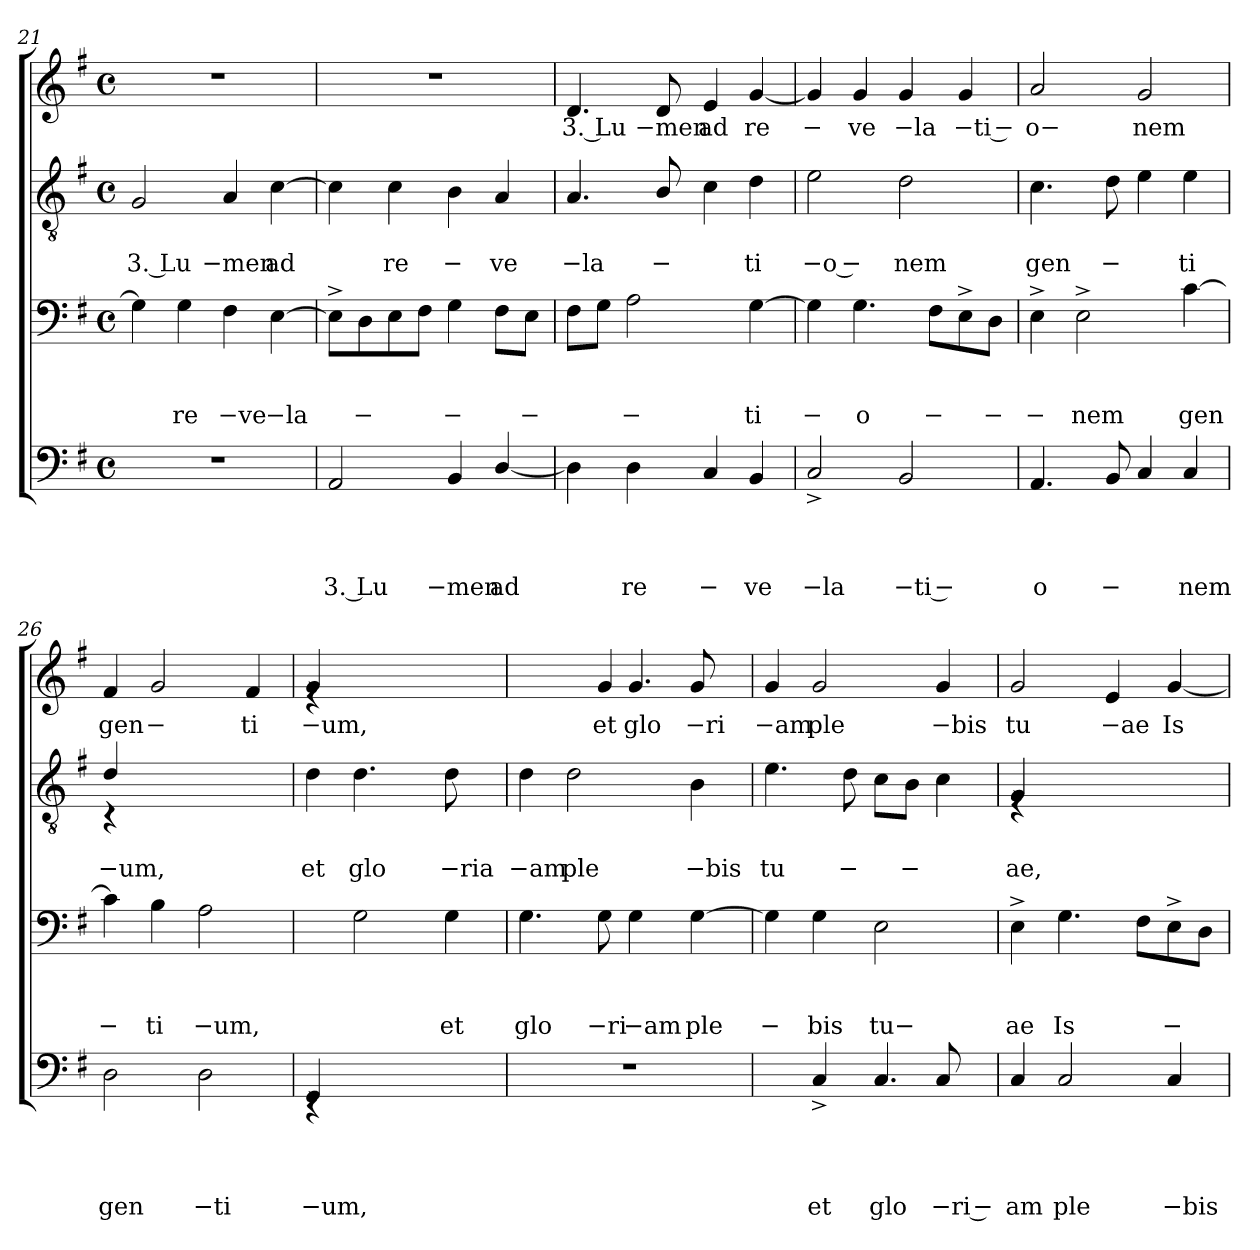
**kern	**text	**text	**text	**text	**kern	**text	**text	**text	**kern	**text	**text	**kern	**text
*part4	*part4	*part4	*part4	*part4	*part3	*part3	*part3	*part3	*part2	*part2	*part2	*part1	*part1
*staff4	*staff4	*staff4	*staff4	*staff4	*staff3	*staff3	*staff3	*staff3	*staff2	*staff2	*staff2	*staff1	*staff1
*clefF4	*	*	*	*	*clefF4	*	*	*	*clefGv2	*	*	*clefG2	*
*k[f#]	*	*	*	*	*k[f#]	*	*	*	*k[f#]	*	*	*k[f#]	*
*G:	*	*	*	*	*G:	*	*	*	*G:	*	*	*G:	*
*M4/4	*	*	*	*	*M4/4	*	*	*	*M4/4	*	*	*M4/4	*
*met(c)	*	*	*	*	*met(c)	*	*	*	*met(c)	*	*	*met(c)	*
=21	=21	=21	=21	=21	=21	=21	=21	=21	=21	=21	=21	=21	=21
!	!	!	!	!	!	!	!	!	!	!	!LO:LY:b:rj	!	!
1r	.	.	.	.	4G\]	.	.	.	2G/	.	3. Lu	1r	.
!	!	!	!	!	!	!	!	!LO:LY:b	!	!	!	!	!
.	.	.	.	.	4G\	.	.	re	.	.	.	.	.
!	!	!	!	!	!	!	!	!LO:LY:b:rj	!	!	!LO:LY:b:rj	!	!
.	.	.	.	.	4F#\	.	.	−ve	4A/	.	−men	.	.
!	!	!	!	!	!	!	!	!LO:LY:b:rj	!	!	!LO:LY:b	!	!
.	.	.	.	.	[>4E\	.	.	−la	[>4c\	.	ad	.	.
=22	=22	=22	=22	=22	=22	=22	=22	=22	=22	=22	=22	=22	=22
!	!	!	!	!LO:LY:b:rj	!	!	!	!	!	!	!	!	!
2AA/	.	.	.	3. Lu	8E^>\L]	.	.	.	4c\]	.	.	1r	.
!	!	!	!	!	!	!	!	!LO:LY:b	!	!	!	!	!
.	.	.	.	.	8D\	.	.	−	.	.	.	.	.
!	!	!	!	!	!	!	!	!	!	!	!LO:LY:b	!	!
.	.	.	.	.	8E\	.	.	.	4c\	.	re	.	.
.	.	.	.	.	8F#\J	.	.	.	.	.	.	.	.
!	!	!	!	!LO:LY:b:rj	!	!	!	!LO:LY:b	!	!	!LO:LY:b	!	!
4BB/	.	.	.	−men	4G\	.	.	−	4B\	.	−	.	.
!	!	!	!	!LO:LY:b	!	!	!	!	!	!	!LO:LY:b	!	!
[>4D/	.	.	.	ad	8F#\L	.	.	.	4A/	.	ve	.	.
!	!	!	!	!	!	!	!	!LO:LY:b	!	!	!	!	!
.	.	.	.	.	8E\J	.	.	−	.	.	.	.	.
=23	=23	=23	=23	=23	=23	=23	=23	=23	=23	=23	=23	=23	=23
!	!	!	!	!	!	!	!	!	!	!	!LO:LY:b:rj	!	!LO:LY:b:rj
4D\]	.	.	.	.	8F#\L	.	.	.	4.A/	.	−la	4.d/	3. Lu
.	.	.	.	.	8G\J	.	.	.	.	.	.	.	.
!	!	!	!	!LO:LY:b	!	!	!	!LO:LY:b	!	!	!	!	!
4D\	.	.	.	re	2A\	.	.	−	.	.	.	.	.
!	!	!	!	!	!	!	!	!	!	!	!LO:LY:b	!	!LO:LY:b:rj
.	.	.	.	.	.	.	.	.	8B/	.	−	8d/	−men
!	!	!	!	!LO:LY:b	!	!	!	!	!	!	!	!	!LO:LY:b
4C/	.	.	.	−	.	.	.	.	4c\	.	.	4e/	ad
!	!	!	!	!LO:LY:b	!	!	!	!LO:LY:b	!	!	!LO:LY:b	!	!LO:LY:b
4BB/	.	.	.	ve	[>4G\	.	.	ti	4d\	.	ti	[<4g/	re
=24	=24	=24	=24	=24	=24	=24	=24	=24	=24	=24	=24	=24	=24
!	!	!	!	!LO:LY:b:rj	!	!	!	!LO:LY:b	!	!	!LO:LY:b:rj	!	!LO:LY:b
2C^</	.	.	.	−la	4G\]	.	.	−	2e\	.	−o −	4g/]	−
!	!	!	!	!	!	!	!	!LO:LY:b	!	!	!	!	!LO:LY:b
.	.	.	.	.	4.G\	.	.	o	.	.	.	4g/	ve
!	!	!	!	!LO:LY:b:rj	!	!	!	!	!	!	!LO:LY:b	!	!LO:LY:b:rj
2BB/	.	.	.	−ti −	.	.	.	.	2d\	.	nem	4g/	−la
!	!	!	!	!	!	!	!	!LO:LY:b	!	!	!	!	!
.	.	.	.	.	8F#\L	.	.	−	.	.	.	.	.
!	!	!	!	!	!	!	!	!	!	!	!	!	!LO:LY:b:rj
.	.	.	.	.	8E^>\	.	.	.	.	.	.	4g/	−ti −
!	!	!	!	!	!	!	!	!LO:LY:b	!	!	!	!	!
.	.	.	.	.	8D\J	.	.	−	.	.	.	.	.
!!LO:LB:g=z
=25	=25	=25	=25	=25	=25	=25	=25	=25	=25	=25	=25	=25	=25
!	!	!	!	!LO:LY:b	!	!	!	!LO:LY:b	!	!	!LO:LY:b	!	!LO:LY:b
4.AA/	.	.	.	o	4E^>\	.	.	−	4.c\	.	gen	2a/	o−
!	!	!	!	!	!	!	!	!LO:LY:b	!	!	!	!	!
.	.	.	.	.	2E^>\	.	.	nem	.	.	.	.	.
!	!	!	!	!LO:LY:b	!	!	!	!	!	!	!LO:LY:b	!	!
8BB/	.	.	.	−	.	.	.	.	8d\	.	−	.	.
!	!	!	!	!	!	!	!	!	!	!	!	!	!LO:LY:b
4C/	.	.	.	.	.	.	.	.	4e\	.	.	2g/	nem
!	!	!	!	!LO:LY:b	!	!	!	!LO:LY:b	!	!	!LO:LY:b	!	!
4C/	.	.	.	nem	[>4c\	.	.	gen	4e\	.	ti	.	.
=26	=26	=26	=26	=26	=26	=26	=26	=26	=26	=26	=26	=26	=26
!	!	!	!	!LO:LY:b	!	!	!	!LO:LY:b	!LO:N:head=solid	!	!LO:LY:b:rj	!	!LO:LY:b
*	*	*	*	*	*	*	*	*	*^	*	*	*	*
2D\	.	.	.	gen	4c\]	.	.	−	4d/	4rC	.	−um,	4f#/	gen
!	!	!	!	!	!	!	!	!LO:LY:b	!	!	!	!	!	!LO:LY:b
.	.	.	.	.	4B\	.	.	ti	2.ryy	2.ryy	.	.	2g/	−
!	!	!	!	!LO:LY:b:rj	!	!	!	!LO:LY:b:rj	!	!	!	!	!	!
2D\	.	.	.	−ti	2A\	.	.	−um,	.	.	.	.	.	.
!	!	!	!	!	!	!	!	!	!	!	!	!	!	!LO:LY:b
.	.	.	.	.	.	.	.	.	.	.	.	.	4f#/	ti
*	*	*	*	*	*	*	*	*	*v	*v	*	*	*	*
=27	=27	=27	=27	=27	=27	=27	=27	=27	=27	=27	=27	=27	=27
!LO:N:head=solid	!	!	!	!LO:LY:b:rj	!	!	!	!	!	!	!LO:LY:b	!LO:N:head=solid	!LO:LY:b:rj
*^	*	*	*	*	*	*	*	*	*	*	*	*^	*
4GG/	4rEE	.	.	.	−um,	4ryy	.	.	.	4d\	.	et	4g/	4re	−um,
!	!	!	!	!	!	!	!	!	!	!	!	!LO:LY:b	!	!	!
2.ryy	2.ryy	.	.	.	.	2G\	.	.	.	4.d\	.	glo	2.ryy	2.ryy	.
.	.	.	.	.	.	.	.	.	.	8ryy	.	.	.	.	.
!	!	!	!	!	!	!	!	!	!LO:LY:b	!	!	!LO:LY:b:rj	!	!	!
.	.	.	.	.	.	4G\	.	.	et	8d\	.	−ria	.	.	.
.	.	.	.	.	.	.	.	.	.	8ryy	.	.	.	.	.
*v	*v	*	*	*	*	*	*	*	*	*	*	*	*v	*v	*
=28	=28	=28	=28	=28	=28	=28	=28	=28	=28	=28	=28	=28	=28
!	!	!	!	!	!	!	!	!LO:LY:b	!	!	!LO:LY:b:rj	!	!
*	*	*	*	*	*	*	*	*	*	*	*	*^	*
*	*	*	*	*	*	*	*	*	*	*	*	*	*^	*
1r	.	.	.	.	4.G\	.	.	glo	4d\	.	−am	4.ryy	2ryy	2.ryy	.
!	!	!	!	!	!	!	!	!	!	!	!LO:LY:b	!	!	!	!
.	.	.	.	.	.	.	.	.	2d\	.	ple	.	.	.	.
!	!	!	!	!	!	!	!	!LO:LY:b:rj	!	!	!	!	!	!	!LO:LY:b
.	.	.	.	.	8G\	.	.	−ri	.	.	.	4g/	.	.	et
!	!	!	!	!	!	!	!	!LO:LY:b:rj	!	!	!	!	!	!	!LO:LY:b
.	.	.	.	.	4G\	.	.	−am	.	.	.	.	4.g/	.	glo
.	.	.	.	.	.	.	.	.	.	.	.	8ryy	.	.	.
!	!	!	!	!	!	!	!	!LO:LY:b	!	!	!LO:LY:b:rj	!	!	!	!LO:LY:b:rj
.	.	.	.	.	[>4G\	.	.	ple	4B\	.	−bis	4ryy	.	8g/	−ri
.	.	.	.	.	.	.	.	.	.	.	.	.	8ryy	8ryy	.
=29	=29	=29	=29	=29	=29	=29	=29	=29	=29	=29	=29	=29	=29	=29	=29
*^	*	*	*	*	*	*	*	*	*	*	*	*	*	*	*
!	!	!	!	!	!	!	!	!	!LO:LY:b	!	!	!LO:LY:b	!	!	!	!LO:LY:b:rj
*	*	*	*	*	*	*	*	*	*	*	*	*	*v	*v	*v	*
4ryy	2.ryy	.	.	.	.	4G\]	.	.	−	4.e\	.	tu	4g/	−am
!	!	!	!	!	!LO:LY:b	!	!	!	!LO:LY:b	!	!	!	!	!LO:LY:b
4C^>/	.	.	.	.	et	4G\	.	.	bis	.	.	.	2g/	ple
!	!	!	!	!	!	!	!	!	!	!	!	!LO:LY:b	!	!
.	.	.	.	.	.	.	.	.	.	8d\	.	−	.	.
!	!	!	!	!	!LO:LY:b	!	!	!	!LO:LY:b	!	!	!	!	!
4.C/	.	.	.	.	glo	2E\	.	.	tu−	8c\L	.	.	.	.
!	!	!	!	!	!	!	!	!	!	!	!	!LO:LY:b	!	!
.	.	.	.	.	.	.	.	.	.	8B\J	.	−	.	.
!	!	!	!	!	!LO:LY:b:rj	!	!	!	!	!	!	!	!	!LO:LY:b:rj
.	8C/	.	.	.	−ri −	.	.	.	.	4c\	.	.	4g/	−bis
8ryy	8ryy	.	.	.	.	.	.	.	.	.	.	.	.	.
!!LO:PB:g=z
=30	=30	=30	=30	=30	=30	=30	=30	=30	=30	=30	=30	=30	=30	=30
!	!	!	!	!	!LO:LY:b	!	!	!	!LO:LY:b	!LO:N:head=solid	!	!LO:LY:b	!	!LO:LY:b
*v	*v	*	*	*	*	*	*	*	*	*^	*	*	*	*
4C/	.	.	.	am	4E^>\	.	.	ae	4G/	4rE	.	ae,	2g/	tu
!	!	!	!	!LO:LY:b	!	!	!	!LO:LY:b	!	!	!	!	!	!
2C/	.	.	.	ple	4.G\	.	.	Is	2.ryy	2.ryy	.	.	.	.
!	!	!	!	!	!	!	!	!	!	!	!	!	!	!LO:LY:b:rj
.	.	.	.	.	.	.	.	.	.	.	.	.	4e/	−ae
.	.	.	.	.	8F#\L	.	.	.	.	.	.	.	.	.
!	!	!	!	!LO:LY:b:rj	!	!	!	!LO:LY:b	!	!	!	!	!	!LO:LY:b
4C/	.	.	.	−bis	8E^>\	.	.	−	.	.	.	.	[<4g/	Is
.	.	.	.	.	8D\J	.	.	.	.	.	.	.	.	.
*	*	*	*	*	*	*	*	*	*v	*v	*	*	*	*
=	=	=	=	=	=	=	=	=	=	=	=	=	=
*-	*-	*-	*-	*-	*-	*-	*-	*-	*-	*-	*-	*-	*-
